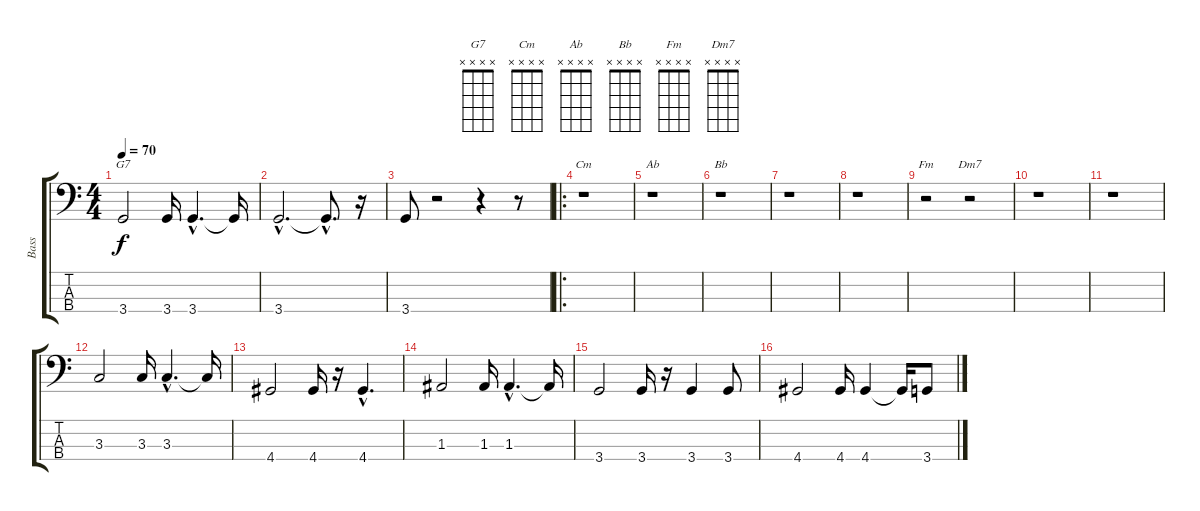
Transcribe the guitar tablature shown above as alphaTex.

\track ("Bass" "Bass") {instrument electricbassfinger}
\staff {score tabs}
\tuning (G2 D2 A1 E1) {hide}
\chord ("G7" x x x x)
\chord ("Cm" x x x x)
\chord ("Ab" x x x x)
\chord ("Bb" x x x x)
\chord ("Fm" x x x x)
\chord ("Dm7" x x x x)
\ts (4 4)
\tempo 70
\clef f4
\ks c
3.4.2{ch "G7" dy f} 3.4.16 3.4{hac}.4{d} 3.4{t}.16 |
3.4{hac}.2{d} 3.4{hac t}.8{d} r.16 |
3.4.8 r.2 r.4 r.8 |
\ro
r.1{ch "Cm"} |
r.1{ch "Ab"} |
r.1{ch "Bb"} |
r.1 |
r.1 |
r.2{ch "Fm"} r.2{ch "Dm7"} |
r.1 |
r.1 |
3.3.2 3.3.16 3.3{hac}.4{d} 3.3{t}.16 |
4.4.2 4.4.16 r.16 4.4{hac}.4{d} |
1.3.2 1.3.16 1.3{hac}.4{d} 1.3{t}.16 |
3.4.2 3.4.16 r.16 3.4.4 3.4.8 |
4.4.2 4.4.16 4.4.4 4.4{t}.16 3.4.8
